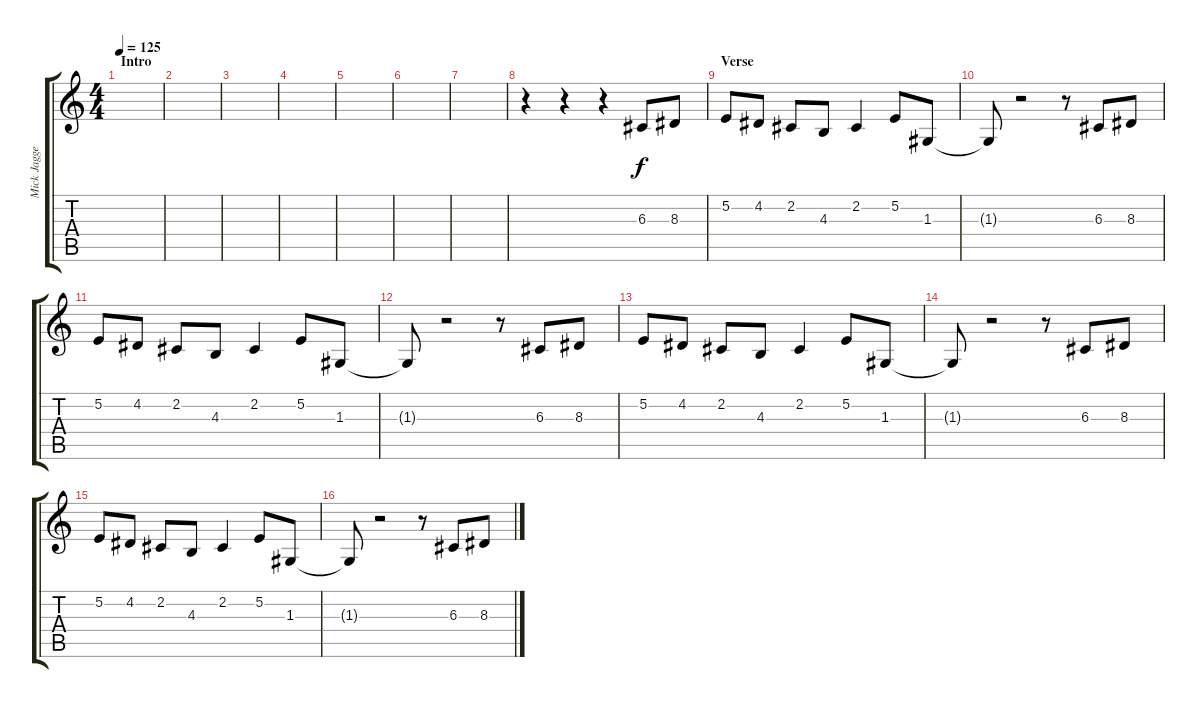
\track ("Mick Jagger" "Mick Jagge") {instrument koto}
\staff {score tabs}
\tuning (E4 B3 G3 D3 A2 E2) {hide}
\ts (4 4)
\section ("" "Intro")
\tempo 125
\clef g2
\ks c
|
|
|
|
|
|
|
r.4 r.4 r.4 6.3.8 8.3.8 |
\section ("" "Verse")
5.2.8 4.2.8 2.2.8 4.3.8 2.2.4 5.2.8 1.3.8 |
1.3{t}.8 r.2 r.8 6.3.8 8.3.8 |
5.2.8 4.2.8 2.2.8 4.3.8 2.2.4 5.2.8 1.3.8 |
1.3{t}.8 r.2 r.8 6.3.8 8.3.8 |
5.2.8 4.2.8 2.2.8 4.3.8 2.2.4 5.2.8 1.3.8 |
1.3{t}.8 r.2 r.8 6.3.8 8.3.8 |
5.2.8 4.2.8 2.2.8 4.3.8 2.2.4 5.2.8 1.3.8 |
1.3{t}.8 r.2 r.8 6.3.8 8.3.8
